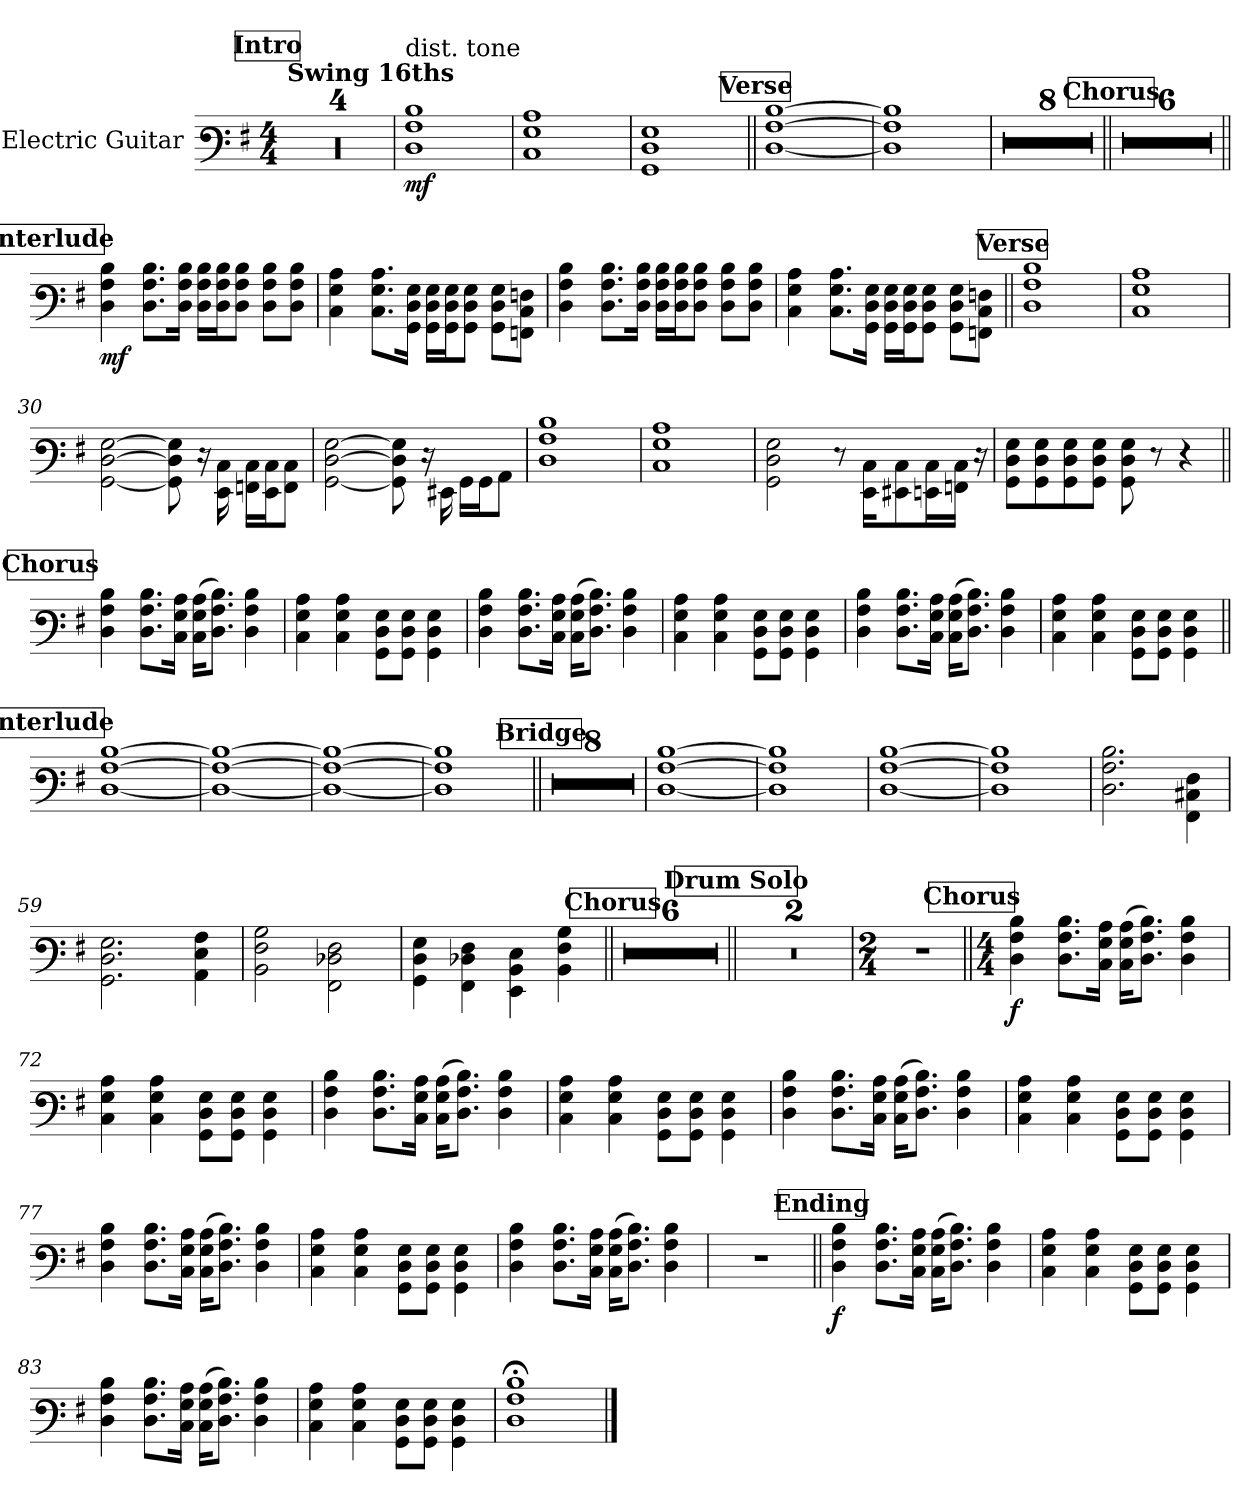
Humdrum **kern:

**kern	**dynam
*part1	*part1
*staff1	*staff1
*I"Electric Guitar	*
*I'El. Guit.	*
*stria6	*
*	*
*k[f#]	*
*M4/4	*
*MM73	*
!!LO:REH:place=s1:a:B:fs=14:t=Intro
=1	=1
!LO:TX:B:t=Swing 16ths	!
1r	.
=2	=2
1r	.
=3	=3
1r	.
=4	=4
1r	.
=5	=5
!LO:TX:a:t=dist. tone	!
!	!LO:DY:b
1D 1A 1d	mf
=6	=6
1C 1G 1c	.
=7	=7
1GG 1D 1G	.
!!LO:REH:place=s1:a:B:fs=14:t=Verse
=8||	=8||
[1D [1A [1d	.
=9	=9
1D] 1A] 1d]	.
=10	=10
1r	.
=11	=11
1r	.
=12	=12
1r	.
=13	=13
1r	.
=14	=14
1r	.
=15	=15
1r	.
=16	=16
1r	.
!!LO:LB:g=z
=17	=17
1r	.
!!LO:REH:place=s1:a:B:fs=14:t=Chorus
=18||	=18||
1r	.
=19	=19
1r	.
=20	=20
1r	.
=21	=21
1r	.
=22	=22
1r	.
=23	=23
1r	.
!!LO:REH:place=s1:a:B:fs=14:t=Interlude
=24||	=24||
!	!LO:DY:b
4D\ 4A\ 4d\	mf
8.D\ 8.A\ 8.d\L	.
16D\ 16A\ 16d\Jk	.
16D\ 16A\ 16d\LL	.
16D\ 16A\ 16d\J	.
8D\ 8A\ 8d\J	.
8D\ 8A\ 8d\L	.
8D\ 8A\ 8d\J	.
=25	=25
4C\ 4G\ 4c\	.
8.C\ 8.G\ 8.c\L	.
16GG\ 16D\ 16G\Jk	.
16GG\ 16D\ 16G\LL	.
16GG\ 16D\ 16G\J	.
8GG\ 8D\ 8G\J	.
8GG\ 8D\ 8G\L	.
8FF\ 8C\ 8F\J	.
!!LO:LB:g=z
=26	=26
4D\ 4A\ 4d\	.
8.D\ 8.A\ 8.d\L	.
16D\ 16A\ 16d\Jk	.
16D\ 16A\ 16d\LL	.
16D\ 16A\ 16d\J	.
8D\ 8A\ 8d\J	.
8D\ 8A\ 8d\L	.
8D\ 8A\ 8d\J	.
=27	=27
4C\ 4G\ 4c\	.
8.C\ 8.G\ 8.c\L	.
16GG\ 16D\ 16G\Jk	.
16GG\ 16D\ 16G\LL	.
16GG\ 16D\ 16G\J	.
8GG\ 8D\ 8G\J	.
8GG\ 8D\ 8G\L	.
8FF\ 8C\ 8F\J	.
!!LO:REH:place=s1:a:B:fs=14:t=Verse
=28||	=28||
1D 1A 1d	.
=29	=29
1C 1G 1c	.
=30	=30
[2GG\ [2D\ [2G\	.
8GG\] 8D\] 8G\]	.
16r	.
16EE\ 16C\	.
16FF\ 16C\LL	.
16EE\ 16C\J	.
8FF\ 8C\J	.
=31	=31
[2GG\ [2D\ [2G\	.
8GG\] 8D\] 8G\]	.
16r	.
16EE#\	.
16GG\LL	.
16GG\J	.
8AA\J	.
=32	=32
1D 1A 1d	.
!!LO:LB:g=z
=33	=33
1C 1G 1c	.
=34	=34
2GG\ 2D\ 2G\	.
8r	.
16EE\ 16C\KL	.
8EE#\ 8C\	.
16EE\ 16C\L	.
16FF\ 16C\JJ	.
16r	.
=35	=35
8GG\ 8D\ 8G\L	.
8GG\ 8D\ 8G\	.
8GG\ 8D\ 8G\	.
8GG\ 8D\ 8G\J	.
8GG\ 8D\ 8G\	.
8r	.
4r	.
!!LO:REH:place=s1:a:B:fs=14:t=Chorus
=36||	=36||
4D\ 4A\ 4d\	.
8.D\ 8.A\ 8.d\L	.
16C\ 16G\ 16c\Jk	.
(>16C\ 16G\ 16c\KL	.
8.D\ 8.A\ 8.d\J)	.
4D\ 4A\ 4d\	.
=37	=37
4C\ 4G\ 4c\	.
4C\ 4G\ 4c\	.
8GG\ 8D\ 8G\L	.
8GG\ 8D\ 8G\J	.
4GG\ 4D\ 4G\	.
=38	=38
4D\ 4A\ 4d\	.
8.D\ 8.A\ 8.d\L	.
16C\ 16G\ 16c\Jk	.
(>16C\ 16G\ 16c\KL	.
8.D\ 8.A\ 8.d\J)	.
4D\ 4A\ 4d\	.
!!LO:LB:g=z
=39	=39
4C\ 4G\ 4c\	.
4C\ 4G\ 4c\	.
8GG\ 8D\ 8G\L	.
8GG\ 8D\ 8G\J	.
4GG\ 4D\ 4G\	.
=40	=40
4D\ 4A\ 4d\	.
8.D\ 8.A\ 8.d\L	.
16C\ 16G\ 16c\Jk	.
(>16C\ 16G\ 16c\KL	.
8.D\ 8.A\ 8.d\J)	.
4D\ 4A\ 4d\	.
=41	=41
4C\ 4G\ 4c\	.
4C\ 4G\ 4c\	.
8GG\ 8D\ 8G\L	.
8GG\ 8D\ 8G\J	.
4GG\ 4D\ 4G\	.
!!LO:REH:place=s1:a:B:fs=14:t=Interlude
=42||	=42||
[1D [1A [1d	.
=43	=43
1D_ 1A_ 1d_	.
=44	=44
1D_ 1A_ 1d_	.
=45	=45
1D] 1A] 1d]	.
!!LO:REH:place=s1:a:B:fs=14:t=Bridge
=46||	=46||
1r	.
=47	=47
1r	.
!!LO:LB:g=z
=48	=48
1r	.
=49	=49
1r	.
=50	=50
1r	.
=51	=51
1r	.
=52	=52
1r	.
=53	=53
1r	.
=54	=54
[1D [1A [1d	.
=55	=55
1D] 1A] 1d]	.
=56	=56
[1D [1A [1d	.
=57	=57
1D] 1A] 1d]	.
=58	=58
2.D\ 2.A\ 2.d\	.
4FF#\ 4C#\ 4F#\	.
=59	=59
2.GG\ 2.D\ 2.G\	.
4AA\ 4E\ 4A\	.
=60	=60
2BB\ 2F#\ 2B\	.
2FF#\ 2D-\ 2F#\	.
!!LO:LB:g=z
=61	=61
4GG\ 4D\ 4G\	.
4FF#\ 4D-\ 4F#\	.
4EE\ 4BB\ 4E\	.
4BB\ 4F#\ 4B\	.
!!LO:REH:place=s1:a:B:fs=14:t=Chorus
=62||	=62||
1r	.
=63	=63
1r	.
=64	=64
1r	.
=65	=65
1r	.
=66	=66
1r	.
=67	=67
1r	.
!!LO:REH:place=s1:a:B:fs=14:t=Drum Solo
=68||	=68||
1r	.
=69	=69
1r	.
=70	=70
*M2/4	*
2r	.
!!LO:PB:g=z
!!LO:REH:place=s1:a:B:fs=14:t=Chorus
=71||	=71||
*M4/4	*
!	!LO:DY:b
4D\ 4A\ 4d\	f
8.D\ 8.A\ 8.d\L	.
16C\ 16G\ 16c\Jk	.
(>16C\ 16G\ 16c\KL	.
8.D\ 8.A\ 8.d\J)	.
4D\ 4A\ 4d\	.
=72	=72
4C\ 4G\ 4c\	.
4C\ 4G\ 4c\	.
8GG\ 8D\ 8G\L	.
8GG\ 8D\ 8G\J	.
4GG\ 4D\ 4G\	.
=73	=73
4D\ 4A\ 4d\	.
8.D\ 8.A\ 8.d\L	.
16C\ 16G\ 16c\Jk	.
(>16C\ 16G\ 16c\KL	.
8.D\ 8.A\ 8.d\J)	.
4D\ 4A\ 4d\	.
=74	=74
4C\ 4G\ 4c\	.
4C\ 4G\ 4c\	.
8GG\ 8D\ 8G\L	.
8GG\ 8D\ 8G\J	.
4GG\ 4D\ 4G\	.
=75	=75
4D\ 4A\ 4d\	.
8.D\ 8.A\ 8.d\L	.
16C\ 16G\ 16c\Jk	.
(>16C\ 16G\ 16c\KL	.
8.D\ 8.A\ 8.d\J)	.
4D\ 4A\ 4d\	.
=76	=76
4C\ 4G\ 4c\	.
4C\ 4G\ 4c\	.
8GG\ 8D\ 8G\L	.
8GG\ 8D\ 8G\J	.
4GG\ 4D\ 4G\	.
!!LO:LB:g=z
=77	=77
4D\ 4A\ 4d\	.
8.D\ 8.A\ 8.d\L	.
16C\ 16G\ 16c\Jk	.
(>16C\ 16G\ 16c\KL	.
8.D\ 8.A\ 8.d\J)	.
4D\ 4A\ 4d\	.
=78	=78
4C\ 4G\ 4c\	.
4C\ 4G\ 4c\	.
8GG\ 8D\ 8G\L	.
8GG\ 8D\ 8G\J	.
4GG\ 4D\ 4G\	.
=79	=79
4D\ 4A\ 4d\	.
8.D\ 8.A\ 8.d\L	.
16C\ 16G\ 16c\Jk	.
(>16C\ 16G\ 16c\KL	.
8.D\ 8.A\ 8.d\J)	.
4D\ 4A\ 4d\	.
=80	=80
1r	.
!!LO:REH:place=s1:a:B:fs=14:t=Ending
=81||	=81||
!	!LO:DY:b
4D\ 4A\ 4d\	f
8.D\ 8.A\ 8.d\L	.
16C\ 16G\ 16c\Jk	.
(>16C\ 16G\ 16c\KL	.
8.D\ 8.A\ 8.d\J)	.
4D\ 4A\ 4d\	.
=82	=82
4C\ 4G\ 4c\	.
4C\ 4G\ 4c\	.
8GG\ 8D\ 8G\L	.
8GG\ 8D\ 8G\J	.
4GG\ 4D\ 4G\	.
!!LO:LB:g=z
=83	=83
4D\ 4A\ 4d\	.
8.D\ 8.A\ 8.d\L	.
16C\ 16G\ 16c\Jk	.
(>16C\ 16G\ 16c\KL	.
8.D\ 8.A\ 8.d\J)	.
4D\ 4A\ 4d\	.
=84	=84
4C\ 4G\ 4c\	.
4C\ 4G\ 4c\	.
8GG\ 8D\ 8G\L	.
8GG\ 8D\ 8G\J	.
4GG\ 4D\ 4G\	.
=85	=85
1D;< 1A;< 1d;<	.
==	==
*-	*-
